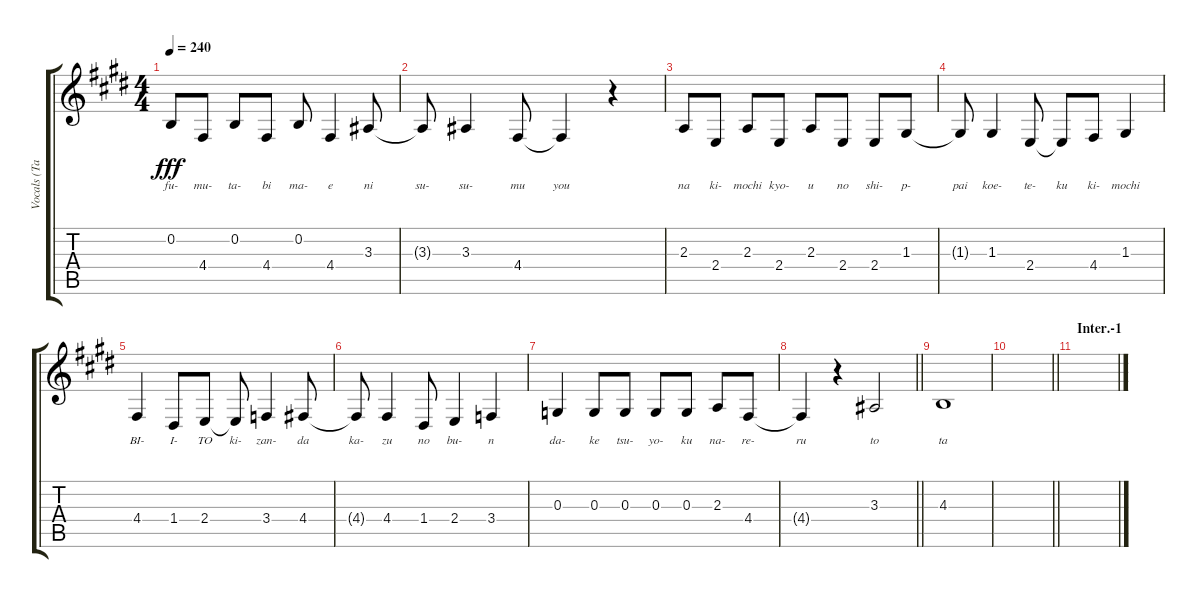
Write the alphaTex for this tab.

\track ("Vocals (Tainaka Ritsu)" "Vocals (Ta") {instrument altosax}
\staff {score tabs}
\tuning (E4 B3 G3 D3 A2 E2) {hide}
\ts (4 4)
\tempo 240
\clef g2
\ks e
0.2.8{lyrics (0 "fu-") lyrics (1 "") lyrics (2 "") lyrics (3 "") lyrics (4 "") dy fff} 4.4.8{lyrics (0 "mu-") lyrics (1 "") lyrics (2 "") lyrics (3 "") lyrics (4 "")} 0.2.8{lyrics (0 "ta-") lyrics (1 "") lyrics (2 "") lyrics (3 "") lyrics (4 "")} 4.4.8{lyrics (0 "bi") lyrics (1 "") lyrics (2 "") lyrics (3 "") lyrics (4 "")} 0.2.8{lyrics (0 "ma-") lyrics (1 "") lyrics (2 "") lyrics (3 "") lyrics (4 "")} 4.4.4{lyrics (0 "e") lyrics (1 "") lyrics (2 "") lyrics (3 "") lyrics (4 "")} 3.3.8{lyrics (0 "ni") lyrics (1 "") lyrics (2 "") lyrics (3 "") lyrics (4 "")} |
3.3{t}.8{lyrics (0 "su-") lyrics (1 "") lyrics (2 "") lyrics (3 "") lyrics (4 "")} 3.3.4{lyrics (0 "su-") lyrics (1 "") lyrics (2 "") lyrics (3 "") lyrics (4 "")} 4.4.8{lyrics (0 "mu") lyrics (1 "") lyrics (2 "") lyrics (3 "") lyrics (4 "")} 4.4{t}.4{lyrics (0 "you") lyrics (1 "") lyrics (2 "") lyrics (3 "") lyrics (4 "")} r.4 |
2.3.8{lyrics (0 "na") lyrics (1 "") lyrics (2 "") lyrics (3 "") lyrics (4 "")} 2.4.8{lyrics (0 "ki-") lyrics (1 "") lyrics (2 "") lyrics (3 "") lyrics (4 "")} 2.3.8{lyrics (0 "mochi") lyrics (1 "") lyrics (2 "") lyrics (3 "") lyrics (4 "")} 2.4.8{lyrics (0 "kyo-") lyrics (1 "") lyrics (2 "") lyrics (3 "") lyrics (4 "")} 2.3.8{lyrics (0 "u") lyrics (1 "") lyrics (2 "") lyrics (3 "") lyrics (4 "")} 2.4.8{lyrics (0 "no") lyrics (1 "") lyrics (2 "") lyrics (3 "") lyrics (4 "")} 2.4.8{lyrics (0 "shi-") lyrics (1 "") lyrics (2 "") lyrics (3 "") lyrics (4 "")} 1.3.8{lyrics (0 "p-") lyrics (1 "") lyrics (2 "") lyrics (3 "") lyrics (4 "")} |
1.3{t}.8{lyrics (0 "pai") lyrics (1 "") lyrics (2 "") lyrics (3 "") lyrics (4 "")} 1.3.4{lyrics (0 "koe-") lyrics (1 "") lyrics (2 "") lyrics (3 "") lyrics (4 "")} 2.4.8{lyrics (0 "te-") lyrics (1 "") lyrics (2 "") lyrics (3 "") lyrics (4 "")} 2.4{t}.8{lyrics (0 "ku") lyrics (1 "") lyrics (2 "") lyrics (3 "") lyrics (4 "")} 4.4.8{lyrics (0 "ki-") lyrics (1 "") lyrics (2 "") lyrics (3 "") lyrics (4 "")} 1.3.4{lyrics (0 "mochi") lyrics (1 "") lyrics (2 "") lyrics (3 "") lyrics (4 "")} |
4.4.4{lyrics (0 "BI-") lyrics (1 "") lyrics (2 "") lyrics (3 "") lyrics (4 "")} 1.4.8{lyrics (0 "I-") lyrics (1 "") lyrics (2 "") lyrics (3 "") lyrics (4 "")} 2.4.8{lyrics (0 "TO") lyrics (1 "") lyrics (2 "") lyrics (3 "") lyrics (4 "")} 2.4{t}.8{lyrics (0 "ki-") lyrics (1 "") lyrics (2 "") lyrics (3 "") lyrics (4 "")} 3.4.4{lyrics (0 "zan-") lyrics (1 "") lyrics (2 "") lyrics (3 "") lyrics (4 "")} 4.4.8{lyrics (0 "da") lyrics (1 "") lyrics (2 "") lyrics (3 "") lyrics (4 "")} |
4.4{t}.8{lyrics (0 "ka-") lyrics (1 "") lyrics (2 "") lyrics (3 "") lyrics (4 "")} 4.4.4{lyrics (0 "zu") lyrics (1 "") lyrics (2 "") lyrics (3 "") lyrics (4 "")} 1.4.8{lyrics (0 "no") lyrics (1 "") lyrics (2 "") lyrics (3 "") lyrics (4 "")} 2.4.4{lyrics (0 "bu-") lyrics (1 "") lyrics (2 "") lyrics (3 "") lyrics (4 "")} 3.4.4{lyrics (0 "n") lyrics (1 "") lyrics (2 "") lyrics (3 "") lyrics (4 "")} |
0.3.4{lyrics (0 "da-") lyrics (1 "") lyrics (2 "") lyrics (3 "") lyrics (4 "")} 0.3.8{lyrics (0 "ke") lyrics (1 "") lyrics (2 "") lyrics (3 "") lyrics (4 "")} 0.3.8{lyrics (0 "tsu-") lyrics (1 "") lyrics (2 "") lyrics (3 "") lyrics (4 "")} 0.3.8{lyrics (0 "yo-") lyrics (1 "") lyrics (2 "") lyrics (3 "") lyrics (4 "")} 0.3.8{lyrics (0 "ku") lyrics (1 "") lyrics (2 "") lyrics (3 "") lyrics (4 "")} 2.3.8{lyrics (0 "na-") lyrics (1 "") lyrics (2 "") lyrics (3 "") lyrics (4 "")} 4.4.8{lyrics (0 "re-") lyrics (1 "") lyrics (2 "") lyrics (3 "") lyrics (4 "")} |
\barLineRight lightlight
4.4{t}.4{lyrics (0 "ru") lyrics (1 "") lyrics (2 "") lyrics (3 "") lyrics (4 "")} r.4 3.3.2{lyrics (0 "to") lyrics (1 "") lyrics (2 "") lyrics (3 "") lyrics (4 "")} |
4.3.1{lyrics (0 "ta") lyrics (1 "") lyrics (2 "") lyrics (3 "") lyrics (4 "")} |
\barLineRight lightlight
|
\section ("" "Inter.-1")
